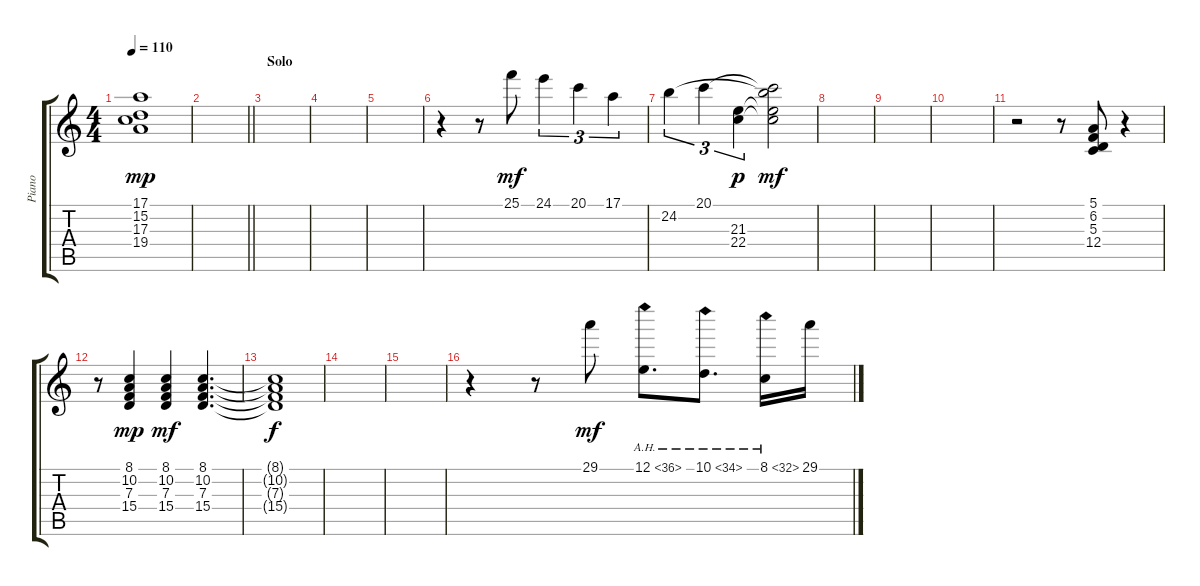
\track ("Piano" "Piano") {instrument brightacousticpiano}
\staff {score tabs}
\tuning (E4 B3 G3 D3 A2 E2) {hide}
\ts (4 4)
\tempo 110
\clef g2
\ks c
(17.1 15.2 17.3 19.4).1{dy mp} |
\barLineRight lightlight
|
\section ("" "Solo")
|
|
|
r.4 r.8 25.1.8{dy mf} 24.1.4{tu (3 2)} 20.1.4{tu (3 2)} 17.1.4{tu (3 2)} |
24.2.4{tu (3 2)} 20.1.4{tu (3 2)} (21.3 22.4).4{tu (3 2) dy p} (20.1{t} 24.2{t} 21.3{t} 22.4{t}).2{dy mf} |
|
|
|
r.2 r.8 (5.1 6.2 5.3 12.4).8 r.4 |
r.8 (8.1 10.2 7.3 15.4).4{dy mp} (8.1 10.2 7.3 15.4).4{dy mf} (8.1 10.2 7.3 15.4).4{d} |
(8.1{t} 10.2{t} 7.3{t} 15.4{t}).1{dy f} |
|
|
r.4 r.8 29.1.8{dy mf} 12.1{ah 24}.8{d} 10.1{ah 24}.8{d} 8.1{ah 24}.16 29.1.16
